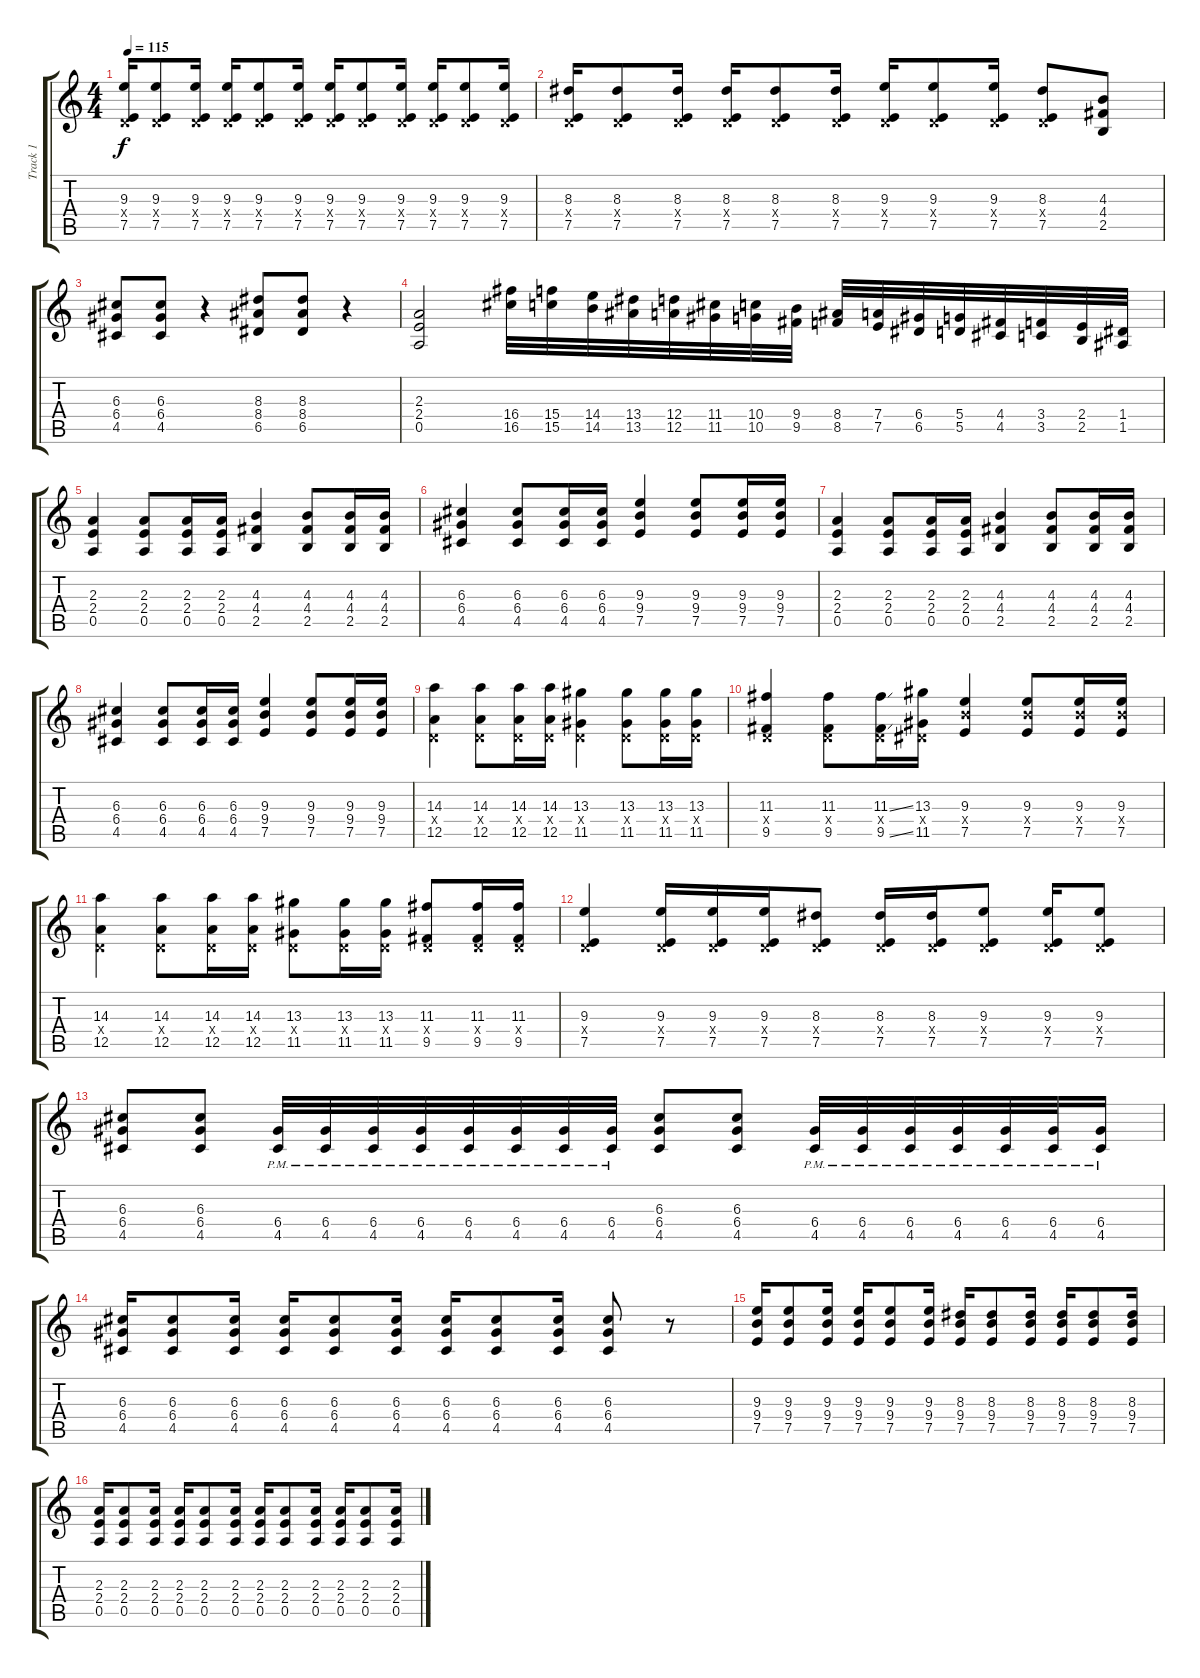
\track ("Track 1" "Track 1") {instrument overdrivenguitar}
\staff {score tabs}
\tuning (E4 B3 G3 D3 A2 E2) {hide}
\ts (4 4)
\tempo 115
\clef g2
\ks c
(9.3 0.4{x} 7.5).16{dy f} (9.3 0.4{x} 7.5).8 (9.3 0.4{x} 7.5).16 (9.3 0.4{x} 7.5).16 (9.3 0.4{x} 7.5).8 (9.3 0.4{x} 7.5).16 (9.3 0.4{x} 7.5).16 (9.3 0.4{x} 7.5).8 (9.3 0.4{x} 7.5).16 (9.3 0.4{x} 7.5).16 (9.3 0.4{x} 7.5).8 (9.3 0.4{x} 7.5).16 |
(8.3 0.4{x} 7.5).16 (8.3 0.4{x} 7.5).8 (8.3 0.4{x} 7.5).16 (8.3 0.4{x} 7.5).16 (8.3 0.4{x} 7.5).8 (8.3 0.4{x} 7.5).16 (9.3 0.4{x} 7.5).16 (9.3 0.4{x} 7.5).8 (9.3 0.4{x} 7.5).16 (8.3 0.4{x} 7.5).8 (4.3 4.4 2.5).8 |
(6.3 6.4 4.5).8 (6.3 6.4 4.5).8 r.4 (8.3 8.4 6.5).8 (8.3 8.4 6.5).8 r.4 |
(2.3 2.4 0.5).2 (16.4 16.5).32 (15.4 15.5).32 (14.4 14.5).32 (13.4 13.5).32 (12.4 12.5).32 (11.4 11.5).32 (10.4 10.5).32 (9.4 9.5).32 (8.4 8.5).32 (7.4 7.5).32 (6.4 6.5).32 (5.4 5.5).32 (4.4 4.5).32 (3.4 3.5).32 (2.4 2.5).32 (1.4 1.5).32 |
(2.3 2.4 0.5).4 (2.3 2.4 0.5).8 (2.3 2.4 0.5).16 (2.3 2.4 0.5).16 (4.3 4.4 2.5).4 (4.3 4.4 2.5).8 (4.3 4.4 2.5).16 (4.3 4.4 2.5).16 |
(6.3 6.4 4.5).4 (6.3 6.4 4.5).8 (6.3 6.4 4.5).16 (6.3 6.4 4.5).16 (9.3 9.4 7.5).4 (9.3 9.4 7.5).8 (9.3 9.4 7.5).16 (9.3 9.4 7.5).16 |
(2.3 2.4 0.5).4 (2.3 2.4 0.5).8 (2.3 2.4 0.5).16 (2.3 2.4 0.5).16 (4.3 4.4 2.5).4 (4.3 4.4 2.5).8 (4.3 4.4 2.5).16 (4.3 4.4 2.5).16 |
(6.3 6.4 4.5).4 (6.3 6.4 4.5).8 (6.3 6.4 4.5).16 (6.3 6.4 4.5).16 (9.3 9.4 7.5).4 (9.3 9.4 7.5).8 (9.3 9.4 7.5).16 (9.3 9.4 7.5).16 |
(14.3 0.4{x} 12.5).4 (14.3 0.4{x} 12.5).8 (14.3 0.4{x} 12.5).16 (14.3 0.4{x} 12.5).16 (13.3 0.4{x} 11.5).4 (13.3 0.4{x} 11.5).8 (13.3 0.4{x} 11.5).16 (13.3 0.4{x} 11.5).16 |
(11.3 0.4{x} 9.5).4 (11.3 0.4{x} 9.5).8 (11.3{ss} 0.4{x} 9.5{ss}).16 (13.3 1.4{x} 11.5).16 (9.3 9.4{x} 7.5).4 (9.3 9.4{x} 7.5).8 (9.3 9.4{x} 7.5).16 (9.3 9.4{x} 7.5).16 |
(14.3 0.4{x} 12.5).4 (14.3 0.4{x} 12.5).8 (14.3 0.4{x} 12.5).16 (14.3 0.4{x} 12.5).16 (13.3 0.4{x} 11.5).8 (13.3 0.4{x} 11.5).16 (13.3 0.4{x} 11.5).16 (11.3 0.4{x} 9.5).8 (11.3 0.4{x} 9.5).16 (11.3 0.4{x} 9.5).16 |
(9.3 0.4{x} 7.5).4 (9.3 0.4{x} 7.5).16 (9.3 0.4{x} 7.5).16 (9.3 0.4{x} 7.5).16 (8.3 0.4{x} 7.5).8 (8.3 0.4{x} 7.5).16 (8.3 0.4{x} 7.5).16 (9.3 0.4{x} 7.5).8 (9.3 0.4{x} 7.5).16 (9.3 0.4{x} 7.5).8 |
(6.3 6.4 4.5).8 (6.3 6.4 4.5).8 (6.4{pm} 4.5{pm}).32 (6.4{pm} 4.5{pm}).32 (6.4{pm} 4.5{pm}).32 (6.4{pm} 4.5{pm}).32 (6.4{pm} 4.5{pm}).32 (6.4{pm} 4.5{pm}).32 (6.4{pm} 4.5{pm}).32 (6.4{pm} 4.5{pm}).32 (6.3 6.4 4.5).8 (6.3 6.4 4.5).8 (6.4{pm} 4.5{pm}).32 (6.4{pm} 4.5{pm}).32 (6.4{pm} 4.5{pm}).32 (6.4{pm} 4.5{pm}).32 (6.4{pm} 4.5{pm}).32 (6.4{pm} 4.5{pm}).32 (6.4{pm} 4.5{pm}).16 |
(6.3 6.4 4.5).16 (6.3 6.4 4.5).8 (6.3 6.4 4.5).16 (6.3 6.4 4.5).16 (6.3 6.4 4.5).8 (6.3 6.4 4.5).16 (6.3 6.4 4.5).16 (6.3 6.4 4.5).8 (6.3 6.4 4.5).16 (6.3 6.4 4.5).8 r.8 |
(9.3 9.4 7.5).16 (9.3 9.4 7.5).8 (9.3 9.4 7.5).16 (9.3 9.4 7.5).16 (9.3 9.4 7.5).8 (9.3 9.4 7.5).16 (8.3 9.4 7.5).16 (8.3 9.4 7.5).8 (8.3 9.4 7.5).16 (8.3 9.4 7.5).16 (8.3 9.4 7.5).8 (8.3 9.4 7.5).16 |
(2.3 2.4 0.5).16 (2.3 2.4 0.5).8 (2.3 2.4 0.5).16 (2.3 2.4 0.5).16 (2.3 2.4 0.5).8 (2.3 2.4 0.5).16 (2.3 2.4 0.5).16 (2.3 2.4 0.5).8 (2.3 2.4 0.5).16 (2.3 2.4 0.5).16 (2.3 2.4 0.5).8 (2.3 2.4 0.5).16
